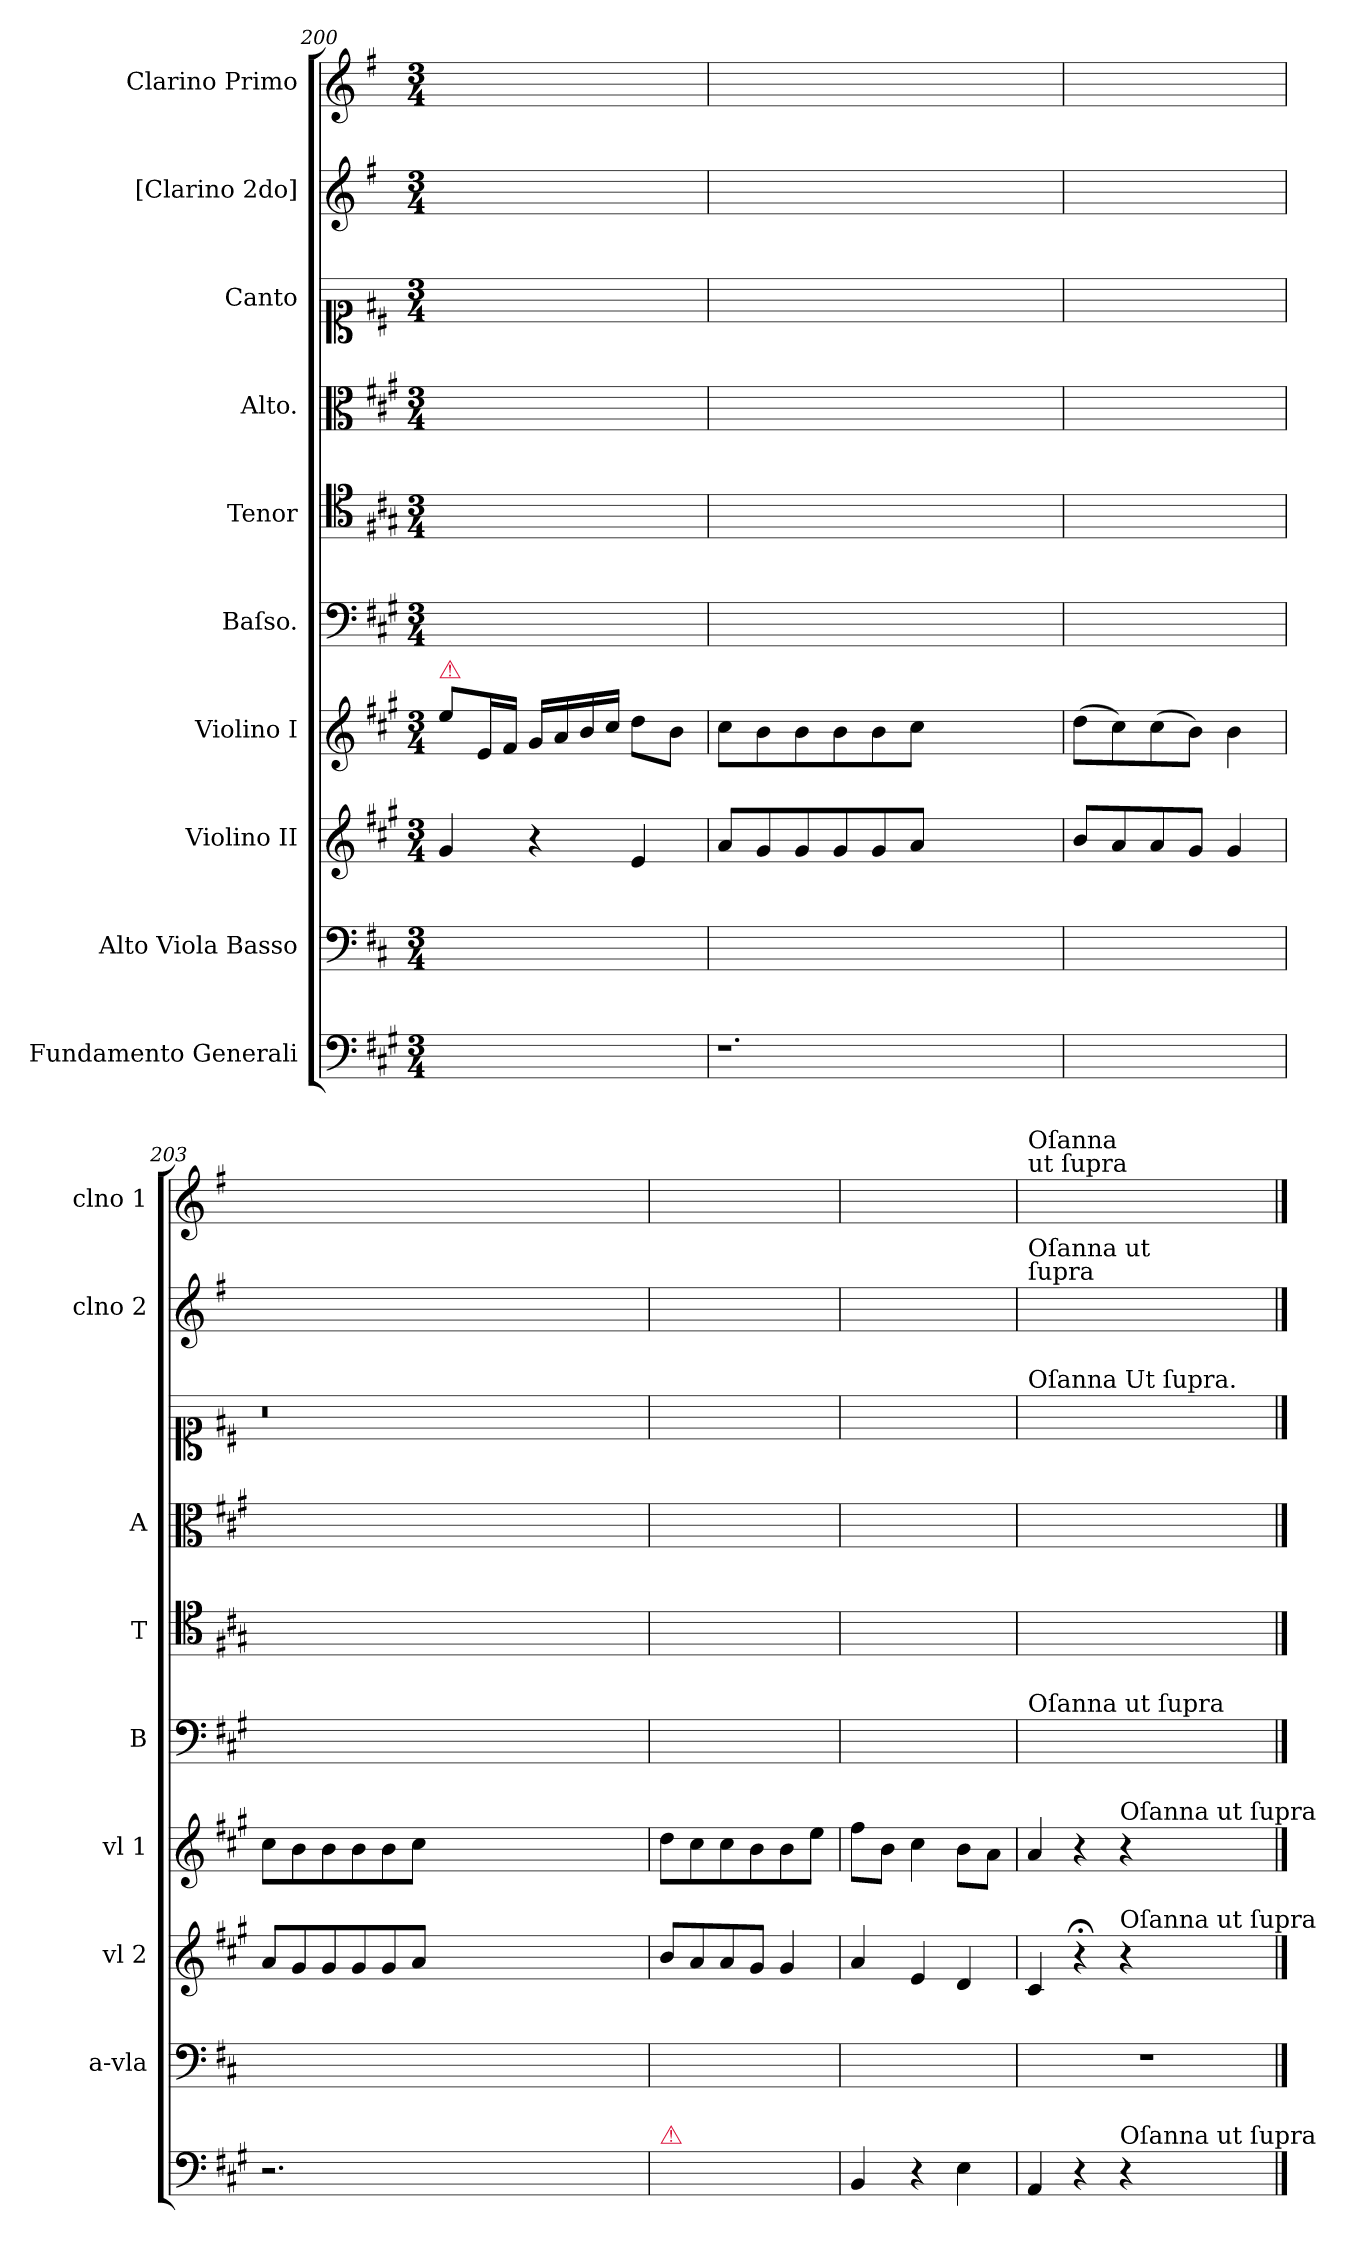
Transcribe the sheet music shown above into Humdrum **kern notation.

**kern	**kern	**kern	**kern	**kern	**kern	**kern	**kern	**kern	**kern
*part10	*part9	*part8	*part7	*part6	*part5	*part4	*part3	*part2	*part1
*staff10	*staff9	*staff8	*staff7	*staff6	*staff5	*staff4	*staff3	*staff2	*staff1
*I"Fundamento Generali	*I"Alto Viola Basso	*I"Violino II	*I"Violino I	*I"Baſso.	*I"Tenor	*I"Alto.	*I"Canto	*I"[Clarino 2do]	*I"Clarino Primo
*	*I'a-vla	*I'vl 2	*I'vl 1	*I'B	*I'T	*I'A	*	*I'clno 2	*I'clno 1
*clefF4	*clefF4	*clefG2	*clefG2	*clefF4	*clefC4	*clefC3	*clefC1	*clefG2	*clefG2
*	*	*	*	*	*	*	*	*ITrd-1c-2	*ITrd-1c-2
*k[f#c#g#]	*k[f#c#]	*k[f#c#g#]	*k[f#c#g#]	*k[f#c#g#]	*k[f#c#g#]	*k[f#c#g#]	*k[f#c#]	*k[f#c#g#]	*k[f#c#g#]
*M3/4	*M3/4	*M3/4	*M3/4	*M3/4	*M3/4	*M3/4	*M3/4	*M3/4	*M3/4
=200	=200	=200	=200	=200	=200	=200	=200	=200	=200
!	!	!	!LO:TX:a:color=crimson:t=⚠	!	!	!	!	!	!
2.ryy	2.ryy	4g#/	8ee\L	2.ryy	2.ryy	2.ryy	2.ryy	2.ryy	2.ryy
.	.	.	16e/L	.	.	.	.	.	.
.	.	.	16f#/JJ	.	.	.	.	.	.
.	.	4r	16g#/LL	.	.	.	.	.	.
.	.	.	16a/	.	.	.	.	.	.
.	.	.	16b/	.	.	.	.	.	.
.	.	.	16cc#/JJ	.	.	.	.	.	.
.	.	4e/	8dd\L	.	.	.	.	.	.
.	.	.	8b\J	.	.	.	.	.	.
=201	=201	=201	=201	=201	=201	=201	=201	=201	=201
1.r	2.ryy	8a/L	8cc#\L	2.ryy	2.ryy	2.ryy	1.ryy	2.ryy	2.ryy
.	.	8g#/	8b\	.	.	.	.	.	.
.	.	8g#/	8b\	.	.	.	.	.	.
.	.	8g#/	8b\	.	.	.	.	.	.
.	.	8g#/	8b\	.	.	.	.	.	.
.	.	8a/J	8cc#\J	.	.	.	.	.	.
.	2.ryy	2.ryy	2.ryy	2.ryy	2.ryy	2.ryy	.	2.ryy	2.ryy
=202	=202	=202	=202	=202	=202	=202	=202	=202	=202
2.ryy	2.ryy	8b/L	(8dd\L	2.ryy	2.ryy	2.ryy	2.ryy	2.ryy	2.ryy
.	.	8a/	8cc#\)	.	.	.	.	.	.
.	.	8a/	(8cc#\	.	.	.	.	.	.
.	.	8g#/J	8b\J)	.	.	.	.	.	.
.	.	4g#/	4b\	.	.	.	.	.	.
=203	=203	=203	=203	=203	=203	=203	=203	=203	=203
2.r	2.ryy	8a/L	8cc#\L	2.ryy	2.ryy	2.ryy	0.r	2.ryy	2.ryy
.	.	8g#/	8b\	.	.	.	.	.	.
.	.	8g#/	8b\	.	.	.	.	.	.
.	.	8g#/	8b\	.	.	.	.	.	.
.	.	8g#/	8b\	.	.	.	.	.	.
.	.	8a/J	8cc#\J	.	.	.	.	.	.
0ryy	0ryy	0ryy	0ryy	0ryy	0ryy	0ryy	.	0ryy	0ryy
4ryy	4ryy	4ryy	4ryy	4ryy	4ryy	4ryy	.	4ryy	4ryy
=204	=204	=204	=204	=204	=204	=204	=204	=204	=204
!LO:TX:a:color=crimson:t=⚠	!	!	!	!	!	!	!	!	!
2.ryy	2.ryy	8b/L	8dd\L	2.ryy	2.ryy	2.ryy	2.ryy	2.ryy	2.ryy
.	.	8a/	8cc#\	.	.	.	.	.	.
.	.	8a/	8cc#\	.	.	.	.	.	.
.	.	8g#/J	8b\	.	.	.	.	.	.
.	.	4g#/	8b\	.	.	.	.	.	.
.	.	.	8ee\J	.	.	.	.	.	.
=205	=205	=205	=205	=205	=205	=205	=205	=205	=205
4BB/	2.ryy	4a/	8ff#\L	2.ryy	2.ryy	2.ryy	2.ryy	2.ryy	2.ryy
.	.	.	8b\J	.	.	.	.	.	.
4r	.	4e/	4cc#\	.	.	.	.	.	.
4E\	.	4d/	8b\L	.	.	.	.	.	.
.	.	.	8a\J	.	.	.	.	.	.
=206	=206	=206	=206	=206	=206	=206	=206	=206	=206
!	!	!	!	!	!	!	!	!	!LO:TX:a:t=Oſanna\nut ſupra
!	!	!	!	!	!	!	!	!LO:TX:a:t=Oſanna ut\nſupra	!
!	!	!	!	!	!	!	!LO:TX:a:t=Oſanna Ut ſupra.	!	!
!	!	!	!	!LO:TX:a:t=Oſanna ut ſupra	!	!	!	!	!
4AA/	2.r	4c#/	4a/	2.ryy	2.ryy	2.ryy	2.ryy	2.ryy	2.ryy
4r	.	4r;<	4r	.	.	.	.	.	.
!	!	!	!LO:TX:a:t=Oſanna ut ſupra	!	!	!	!	!	!
!	!	!LO:TX:a:t=Oſanna ut ſupra	!	!	!	!	!	!	!
!LO:TX:a:t=Oſanna ut ſupra	!	!	!	!	!	!	!	!	!
4r	.	4r	4r	.	.	.	.	.	.
==	==	==	==	==	==	==	==	==	==
*-	*-	*-	*-	*-	*-	*-	*-	*-	*-
